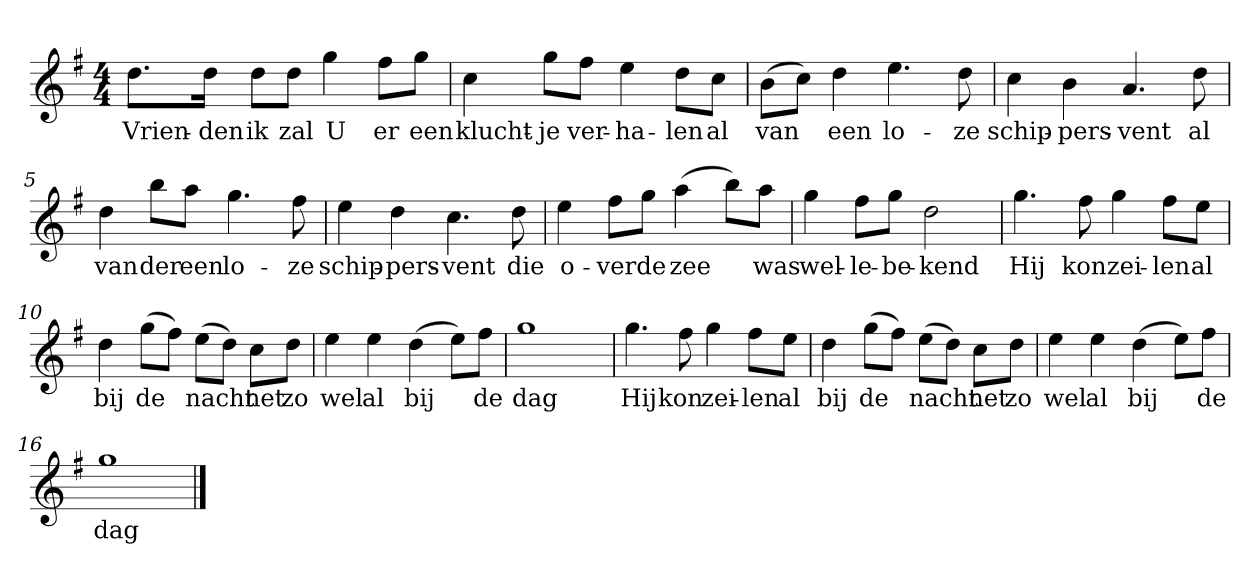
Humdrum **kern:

**kern	**text
*part1	*part1
*staff1	*staff1
*clefG2	*
*k[f#]	*
*G:	*
*M4/4	*
*MM120	*
=1	=1
8.dd\L	Vrien-
16dd\Jk	-den
8dd\L	ik
8dd\J	zal
4gg	U
8ff#\L	er
8gg\J	een
=2	=2
4cc	klucht-
8gg\L	-je
8ff#\J	ver-
4ee	-ha-
8dd\L	-len
8cc\J	al
=3	=3
(8b\L	van
8cc\J)	.
4dd	een
4.ee	lo-
8dd	-ze
=4	=4
4cc	schip-
4b	-pers-
4.a	-vent
8dd	al
=5	=5
4dd	van
8bb\L	der
8aa\J	een
4.gg	lo-
8ff#	-ze
=6	=6
4ee	schip-
4dd	-pers-
4.cc	-vent
8dd	die
=7	=7
4ee	o-
8ff#\L	-ver
8gg\J	de
(4aa	zee
8bb\L)	.
8aa\J	was
=8	=8
4gg	wel-
8ff#\L	-le-
8gg\J	-be-
2dd	-kend
=9	=9
4.gg	Hij
8ff#	kon
4gg	zei-
8ff#\L	-len
8ee\J	al
=10	=10
4dd	bij
(8gg\L	de
8ff#\J)	.
(8ee\L	nacht
8dd\J)	.
8cc\L	net
8dd\J	zo
=11	=11
4ee	wel
4ee	al
(4dd	bij
8ee\L)	.
8ff#\J	de
=12	=12
1gg	dag
=13	=13
4.gg	Hij
8ff#	kon
4gg	zei-
8ff#\L	-len
8ee\J	al
=14	=14
4dd	bij
(8gg\L	de
8ff#\J)	.
(8ee\L	nacht
8dd\J)	.
8cc\L	net
8dd\J	zo
=15	=15
4ee	wel
4ee	al
(4dd	bij
8ee\L)	.
8ff#\J	de
=16	=16
1gg	dag
==	==
*-	*-
